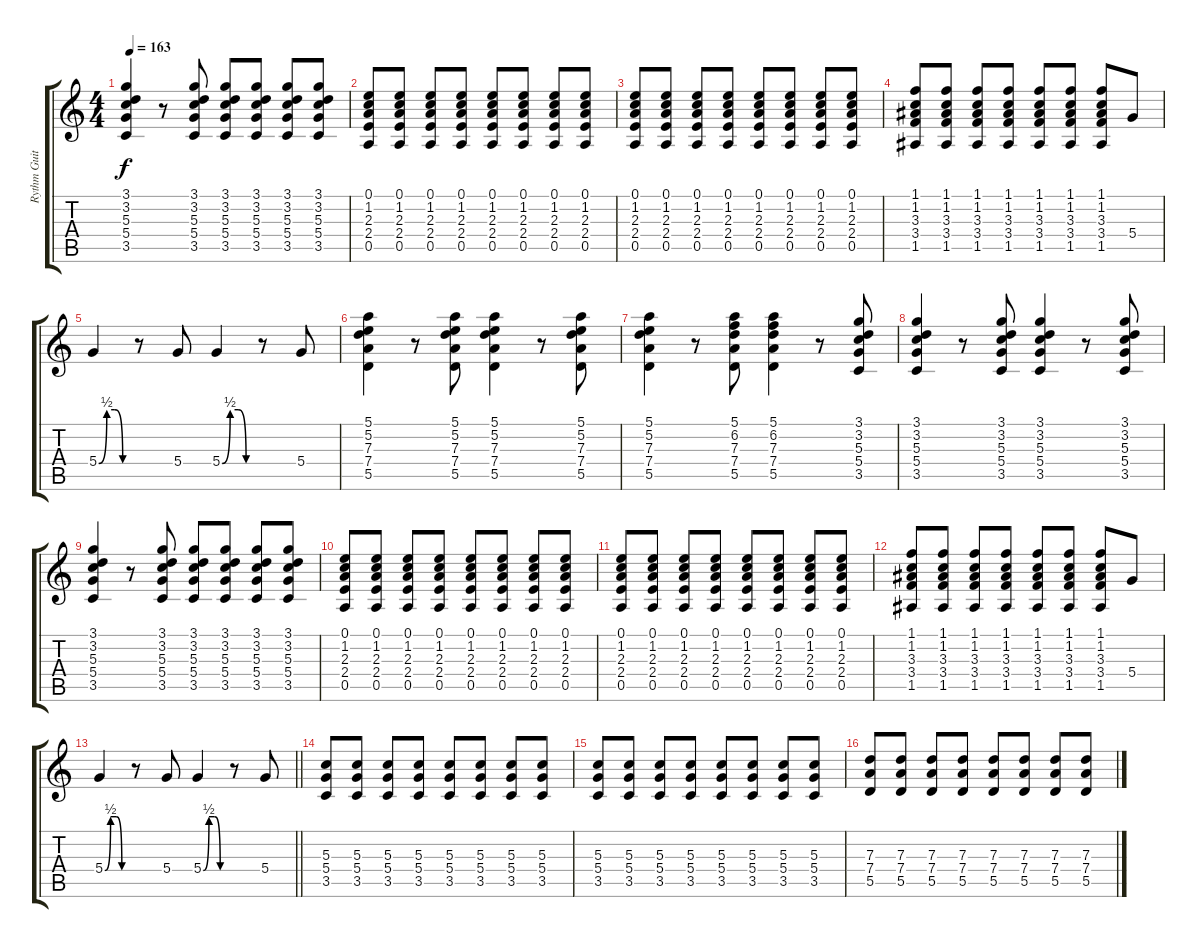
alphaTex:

\track ("Rythm Guitar" "Rythm Guit") {instrument overdrivenguitar}
\staff {score tabs}
\tuning (E4 B3 G3 D3 A2 E2) {hide}
\ts (4 4)
\tempo 163
\clef g2
\ks c
(3.1 3.2 5.3 5.4 3.5).4{dy f} r.8 (3.1 3.2 5.3 5.4 3.5).8 (3.1 3.2 5.3 5.4 3.5).8 (3.1 3.2 5.3 5.4 3.5).8 (3.1 3.2 5.3 5.4 3.5).8 (3.1 3.2 5.3 5.4 3.5).8 |
(0.1 1.2 2.3 2.4 0.5).8 (0.1 1.2 2.3 2.4 0.5).8 (0.1 1.2 2.3 2.4 0.5).8 (0.1 1.2 2.3 2.4 0.5).8 (0.1 1.2 2.3 2.4 0.5).8 (0.1 1.2 2.3 2.4 0.5).8 (0.1 1.2 2.3 2.4 0.5).8 (0.1 1.2 2.3 2.4 0.5).8 |
(0.1 1.2 2.3 2.4 0.5).8 (0.1 1.2 2.3 2.4 0.5).8 (0.1 1.2 2.3 2.4 0.5).8 (0.1 1.2 2.3 2.4 0.5).8 (0.1 1.2 2.3 2.4 0.5).8 (0.1 1.2 2.3 2.4 0.5).8 (0.1 1.2 2.3 2.4 0.5).8 (0.1 1.2 2.3 2.4 0.5).8 |
(1.1 1.2 3.3 3.4 1.5).8 (1.1 1.2 3.3 3.4 1.5).8 (1.1 1.2 3.3 3.4 1.5).8 (1.1 1.2 3.3 3.4 1.5).8 (1.1 1.2 3.3 3.4 1.5).8 (1.1 1.2 3.3 3.4 1.5).8 (1.1 1.2 3.3 3.4 1.5).8 5.4.8 |
5.4{be (custom 0 0 15 2 30 2 45 0 60 0)}.4 r.8 5.4.8 5.4{be (custom 0 0 15 2 30 2 45 0 60 0)}.4 r.8 5.4.8 |
(5.1 5.2 7.3 7.4 5.5).4 r.8 (5.1 5.2 7.3 7.4 5.5).8 (5.1 5.2 7.3 7.4 5.5).4 r.8 (5.1 5.2 7.3 7.4 5.5).8 |
(5.1 5.2 7.3 7.4 5.5).4 r.8 (5.1 6.2 7.3 7.4 5.5).8 (5.1 6.2 7.3 7.4 5.5).4 r.8 (3.1 3.2 5.3 5.4 3.5).8 |
(3.1 3.2 5.3 5.4 3.5).4 r.8 (3.1 3.2 5.3 5.4 3.5).8 (3.1 3.2 5.3 5.4 3.5).4 r.8 (3.1 3.2 5.3 5.4 3.5).8 |
(3.1 3.2 5.3 5.4 3.5).4 r.8 (3.1 3.2 5.3 5.4 3.5).8 (3.1 3.2 5.3 5.4 3.5).8 (3.1 3.2 5.3 5.4 3.5).8 (3.1 3.2 5.3 5.4 3.5).8 (3.1 3.2 5.3 5.4 3.5).8 |
(0.1 1.2 2.3 2.4 0.5).8 (0.1 1.2 2.3 2.4 0.5).8 (0.1 1.2 2.3 2.4 0.5).8 (0.1 1.2 2.3 2.4 0.5).8 (0.1 1.2 2.3 2.4 0.5).8 (0.1 1.2 2.3 2.4 0.5).8 (0.1 1.2 2.3 2.4 0.5).8 (0.1 1.2 2.3 2.4 0.5).8 |
(0.1 1.2 2.3 2.4 0.5).8 (0.1 1.2 2.3 2.4 0.5).8 (0.1 1.2 2.3 2.4 0.5).8 (0.1 1.2 2.3 2.4 0.5).8 (0.1 1.2 2.3 2.4 0.5).8 (0.1 1.2 2.3 2.4 0.5).8 (0.1 1.2 2.3 2.4 0.5).8 (0.1 1.2 2.3 2.4 0.5).8 |
(1.1 1.2 3.3 3.4 1.5).8 (1.1 1.2 3.3 3.4 1.5).8 (1.1 1.2 3.3 3.4 1.5).8 (1.1 1.2 3.3 3.4 1.5).8 (1.1 1.2 3.3 3.4 1.5).8 (1.1 1.2 3.3 3.4 1.5).8 (1.1 1.2 3.3 3.4 1.5).8 5.4.8 |
\barLineRight lightlight
5.4{be (custom 0 0 15 2 30 2 45 0 60 0)}.4 r.8 5.4.8 5.4{be (custom 0 0 15 2 30 2 45 0 60 0)}.4 r.8 5.4.8 |
(5.3 5.4 3.5).8 (5.3 5.4 3.5).8 (5.3 5.4 3.5).8 (5.3 5.4 3.5).8 (5.3 5.4 3.5).8 (5.3 5.4 3.5).8 (5.3 5.4 3.5).8 (5.3 5.4 3.5).8 |
(5.3 5.4 3.5).8 (5.3 5.4 3.5).8 (5.3 5.4 3.5).8 (5.3 5.4 3.5).8 (5.3 5.4 3.5).8 (5.3 5.4 3.5).8 (5.3 5.4 3.5).8 (5.3 5.4 3.5).8 |
(7.3 7.4 5.5).8 (7.3 7.4 5.5).8 (7.3 7.4 5.5).8 (7.3 7.4 5.5).8 (7.3 7.4 5.5).8 (7.3 7.4 5.5).8 (7.3 7.4 5.5).8 (7.3 7.4 5.5).8
